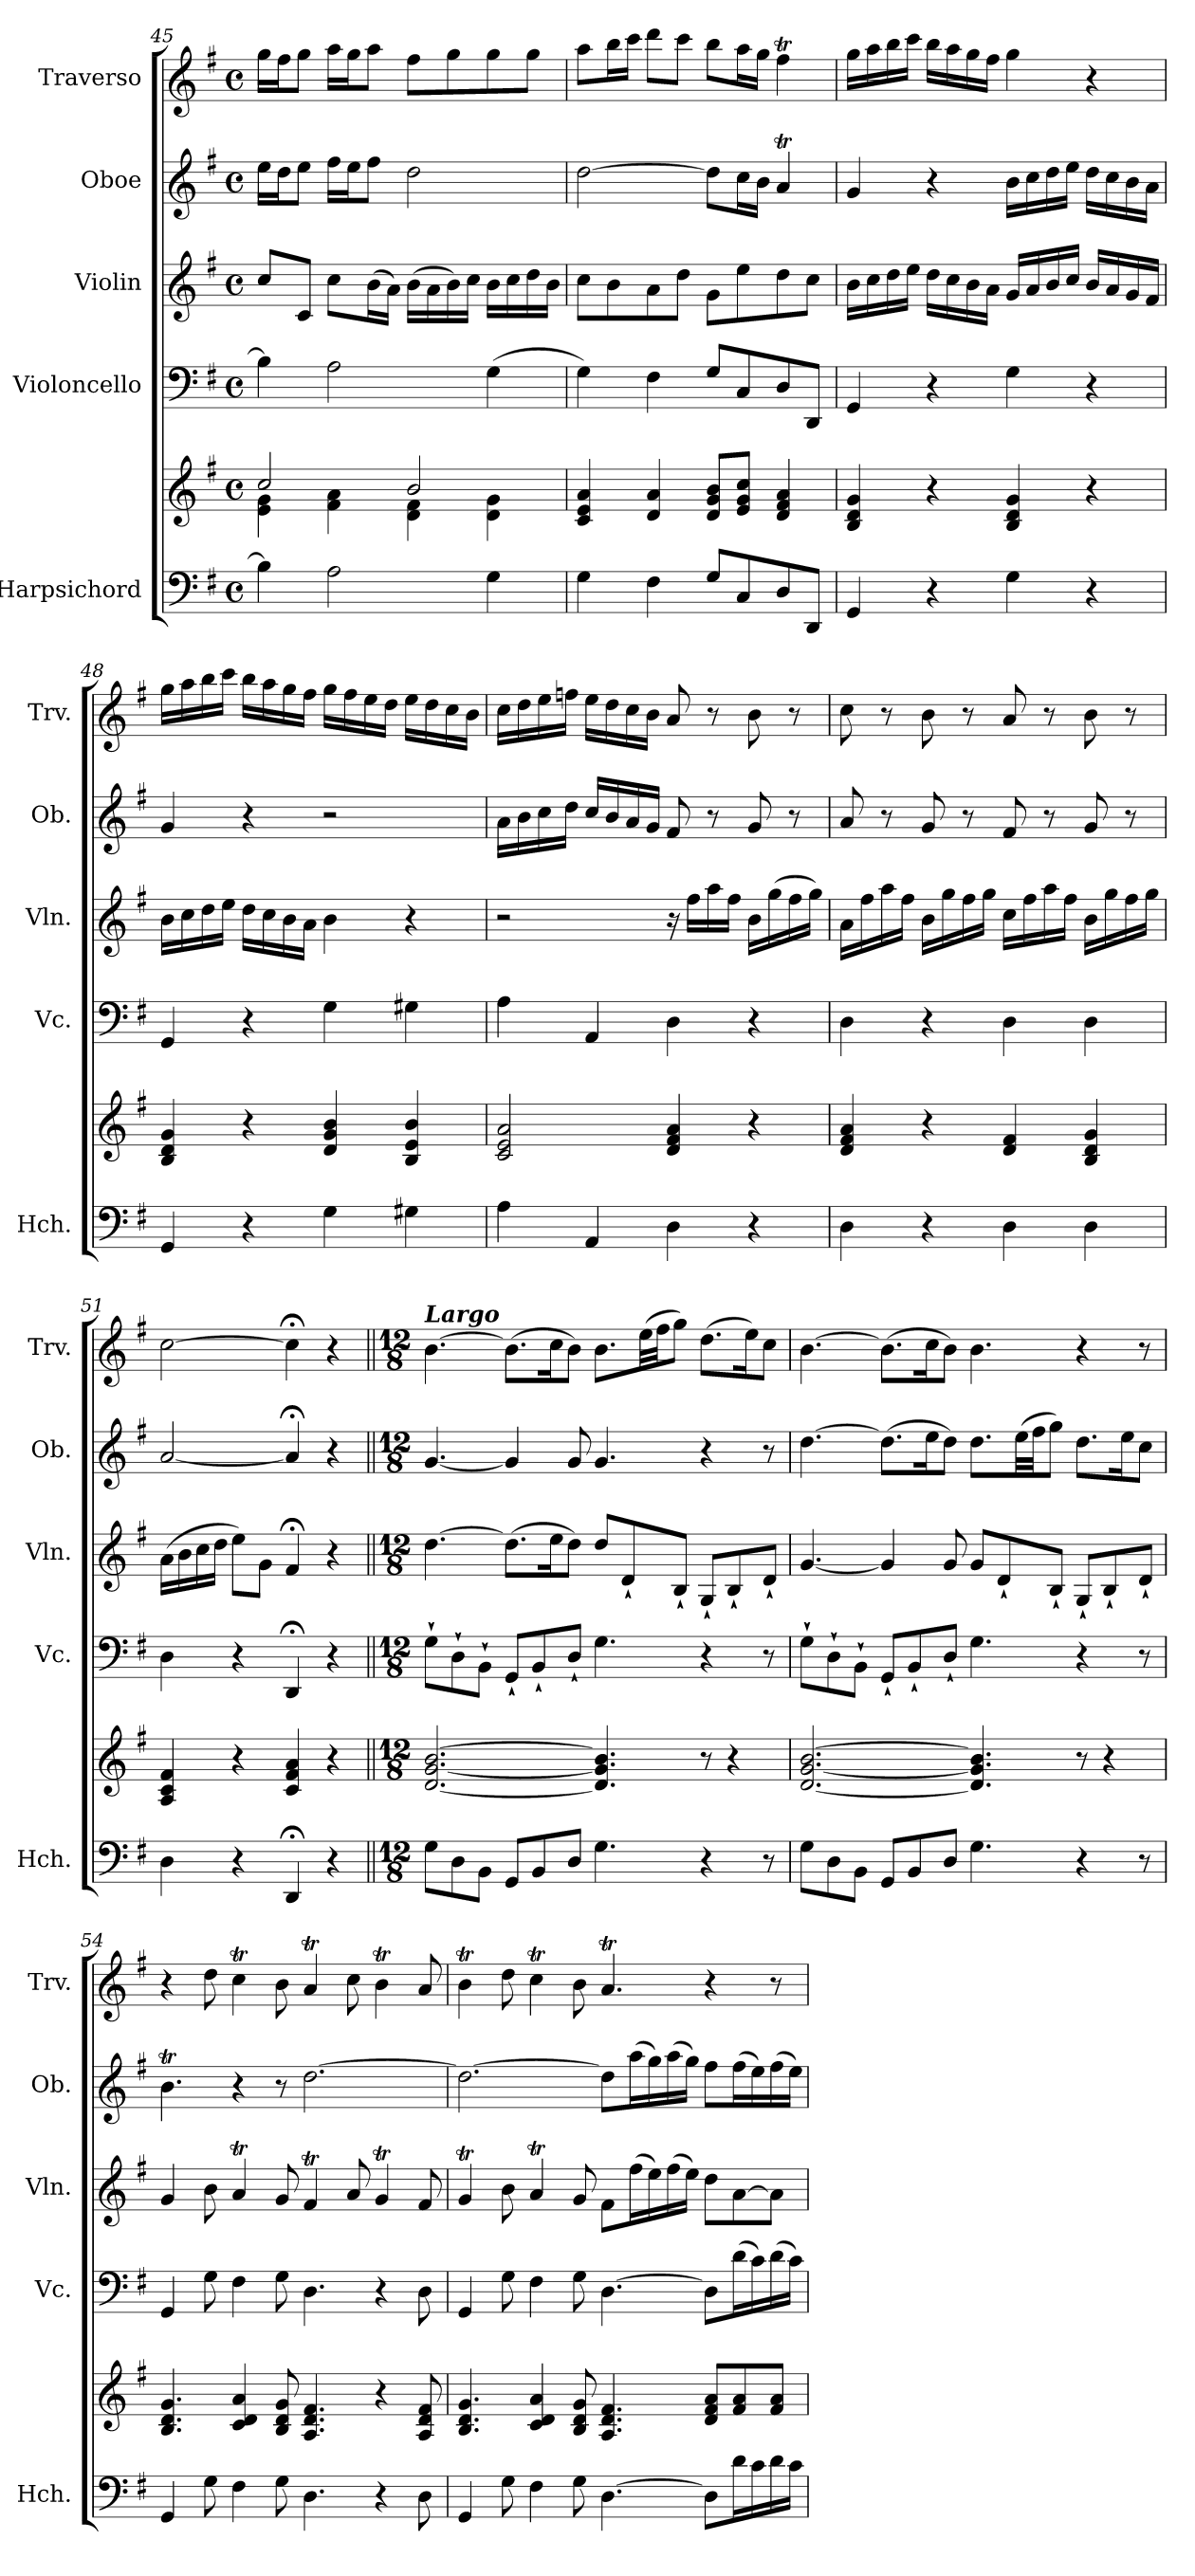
**kern	**kern	**kern	**kern	**kern	**kern
*part5	*part5	*part4	*part3	*part2	*part1
*staff6	*staff5	*staff4	*staff3	*staff2	*staff1
*I"Harpsichord	*	*I"Violoncello	*I"Violin	*I"Oboe	*I"Traverso
*I'Hch.	*	*I'Vc.	*I'Vln.	*I'Ob.	*I'Trv.
*clefF4	*clefG2	*clefF4	*clefG2	*clefG2	*clefG2
*k[f#]	*k[f#]	*k[f#]	*k[f#]	*k[f#]	*k[f#]
*M4/4	*M4/4	*M4/4	*M4/4	*M4/4	*M4/4
*met(c)	*met(c)	*met(c)	*met(c)	*met(c)	*met(c)
=45	=45	=45	=45	=45	=45
*	*^	*	*	*	*
4B\]	2cc/	4e\ 4g\	4B\]	8cc/L	16ee\LL	16gg\LL
.	.	.	.	.	16dd\J	16ff#\J
.	.	.	.	8c/J	8ee\J	8gg\J
2A\	.	4f#\ 4a\	2A\	8cc\L	16ff#\LL	16aa\LL
.	.	.	.	.	16ee\J	16gg\J
.	.	.	.	(16b\L	8ff#\J	8aa\J
.	.	.	.	16a\JJ)	.	.
.	2b/	4d\ 4f#\	.	(16b\LL	2dd\	8ff#\L
.	.	.	.	16a\	.	.
.	.	.	.	16b\)	.	8gg\
.	.	.	.	16cc\JJ	.	.
4G\	.	4d\ 4g\	(4G\	16b\LL	.	8gg\
.	.	.	.	16cc\	.	.
.	.	.	.	16dd\	.	8gg\J
.	.	.	.	16b\JJ	.	.
*	*v	*v	*	*	*	*
!!LO:LB:g=z
=46	=46	=46	=46	=46	=46
4G\	4c/ 4e/ 4a/	4G\)	8cc\L	[2dd\	8aa\L
.	.	.	8b\	.	16bb\L
.	.	.	.	.	16ccc\JJ
4F#\	4d/ 4a/	4F#\	8a\	.	8ddd\L
.	.	.	8dd\J	.	8ccc\J
8G/L	8d/ 8g/ 8b/L	8G/L	8g\L	8dd\L]	8bb\L
8C/	8e/ 8g/ 8cc/J	8C/	8ee\	16cc\L	16aa\L
.	.	.	.	16b\JJ	16gg\JJ
8D/	4d/ 4f#/ 4a/	8D/	8dd\	4aT/	4ff#t\
8DD/J	.	8DD/J	8cc\J	.	.
=47	=47	=47	=47	=47	=47
4GG/	4B/ 4d/ 4g/	4GG/	16b\LL	4g/	16gg\LL
.	.	.	16cc\	.	16aa\
.	.	.	16dd\	.	16bb\
.	.	.	16ee\JJ	.	16ccc\JJ
4r	4r	4r	16dd\LL	4r	16bb\LL
.	.	.	16cc\	.	16aa\
.	.	.	16b\	.	16gg\
.	.	.	16a\JJ	.	16ff#\JJ
4G\	4B/ 4d/ 4g/	4G\	16g/LL	16b\LL	4gg\
.	.	.	16a/	16cc\	.
.	.	.	16b/	16dd\	.
.	.	.	16cc/JJ	16ee\JJ	.
4r	4r	4r	16b/LL	16dd\LL	4r
.	.	.	16a/	16cc\	.
.	.	.	16g/	16b\	.
.	.	.	16f#/JJ	16a\JJ	.
=48	=48	=48	=48	=48	=48
4GG/	4B/ 4d/ 4g/	4GG/	16b\LL	4g/	16gg\LL
.	.	.	16cc\	.	16aa\
.	.	.	16dd\	.	16bb\
.	.	.	16ee\JJ	.	16ccc\JJ
4r	4r	4r	16dd\LL	4r	16bb\LL
.	.	.	16cc\	.	16aa\
.	.	.	16b\	.	16gg\
.	.	.	16a\JJ	.	16ff#\JJ
4G\	4d/ 4g/ 4b/	4G\	4b\	2r	16gg\LL
.	.	.	.	.	16ff#\
.	.	.	.	.	16ee\
.	.	.	.	.	16dd\JJ
4G#X\	4B/ 4e/ 4b/	4G#X\	4r	.	16ee\LL
.	.	.	.	.	16dd\
.	.	.	.	.	16cc\
.	.	.	.	.	16b\JJ
=49	=49	=49	=49	=49	=49
4A\	2c/ 2e/ 2a/	4A\	2r	16a\LL	16cc\LL
.	.	.	.	16b\	16dd\
.	.	.	.	16cc\	16ee\
.	.	.	.	16dd\JJ	16ffn\JJ
4AA/	.	4AA/	.	16cc/LL	16ee\LL
.	.	.	.	16b/	16dd\
.	.	.	.	16a/	16cc\
.	.	.	.	16g/JJ	16b\JJ
4D\	4d/ 4f#/ 4a/	4D\	16r	8f#/	8a/
.	.	.	16ff#\LL	.	.
.	.	.	16aa\	8r	8r
.	.	.	16ff#\JJ	.	.
4r	4r	4r	16b\LL	8g/	8b\
.	.	.	(16gg\	.	.
.	.	.	16ff#\	8r	8r
.	.	.	16gg\JJ)	.	.
!!LO:PB:g=z
=50	=50	=50	=50	=50	=50
4D\	4d/ 4f#/ 4a/	4D\	16a\LL	8a/	8cc\
.	.	.	16ff#\	.	.
.	.	.	16aa\	8r	8r
.	.	.	16ff#\JJ	.	.
4r	4r	4r	16b\LL	8g/	8b\
.	.	.	16gg\	.	.
.	.	.	16ff#\	8r	8r
.	.	.	16gg\JJ	.	.
4D\	4d/ 4f#/	4D\	16cc\LL	8f#/	8a/
.	.	.	16ff#\	.	.
.	.	.	16aa\	8r	8r
.	.	.	16ff#\JJ	.	.
4D\	4B/ 4d/ 4g/	4D\	16b\LL	8g/	8b\
.	.	.	16gg\	.	.
.	.	.	16ff#\	8r	8r
.	.	.	16gg\JJ	.	.
=51	=51	=51	=51	=51	=51
4D\	4A/ 4c/ 4f#/	4D\	(16a\LL	[2a/	[2cc\
.	.	.	16b\	.	.
.	.	.	16cc\	.	.
.	.	.	16dd\JJ	.	.
4r	4r	4r	8ee\L)	.	.
.	.	.	8g\J	.	.
4DD;</	4c/ 4f#/ 4a/	4DD;</	4f#;</	4a;</]	4cc;<\]
4r	4r	4r	4r	4r	4r
=52||	=52||	=52||	=52||	=52||	=52||
*M12/8	*M12/8	*M12/8	*M12/8	*M12/8	*M12/8
*	*	*	*	*	*MM75
!	!	!	!	!	!LO:TX:a:Bi:t=Largo
8G\L	[2.d/ [2.g/ [2.b/	8G`\L	[4.dd\	[4.g/	[4.b\
8D\	.	8D`\	.	.	.
8BB\J	.	8BB`\J	.	.	.
8GG/L	.	8GG`/L	(8.dd\L]	4g/]	(8.b\L]
8BB/	.	8BB`/	.	.	.
.	.	.	16ee\K	.	16cc\K
8D/J	.	8D`/J	8dd\J)	8g/	8b\J)
4.G\	4.d/] 4.g/] 4.b/]	4.G\	8dd/L	4.g/	8.b\L
.	.	.	8d`/	.	.
.	.	.	.	.	(32ee\LL
.	.	.	.	.	32ff#\JJ
.	.	.	8B`/J	.	8gg\J)
4r	8r	4r	8G`/L	4r	(8.dd\L
.	4r	.	8B`/	.	.
.	.	.	.	.	16ee\K)
8r	.	8r	8d`/J	8r	8cc\J
=53	=53	=53	=53	=53	=53
8G\L	[2.d/ [2.g/ [2.b/	8G`\L	[4.g/	[4.dd\	[4.b\
8D\	.	8D`\	.	.	.
8BB\J	.	8BB`\J	.	.	.
8GG/L	.	8GG`/L	4g/]	(8.dd\L]	(8.b\L]
8BB/	.	8BB`/	.	.	.
.	.	.	.	16ee\K	16cc\K
8D/J	.	8D`/J	8g/	8dd\J)	8b\J)
4.G\	4.d/] 4.g/] 4.b/]	4.G\	8g/L	8.dd\L	4.b\
.	.	.	8d`/	.	.
.	.	.	.	(32ee\LL	.
.	.	.	.	32ff#\JJ	.
.	.	.	8B`/J	8gg\J)	.
4r	8r	4r	8G`/L	8.dd\L	4r
.	4r	.	8B`/	.	.
.	.	.	.	16ee\K	.
8r	.	8r	8d`/J	8cc\J	8r
!!LO:LB:g=z
=54	=54	=54	=54	=54	=54
4GG/	4.B/ 4.d/ 4.g/	4GG/	4g/	4.bt\	4r
8G\	.	8G\	8b\	.	8dd\
4F#\	4c/ 4d/ 4a/	4F#\	4aT/	4r	4ccT\
8G\	8B/ 8d/ 8g/	8G\	8g/	8r	8b\
4.D\	4.A/ 4.d/ 4.f#/	4.D\	4f#t/	[2.dd\	4aT/
.	.	.	8a/	.	8cc\
4r	4r	4r	4gT/	.	4bt\
8D\	8A/ 8d/ 8f#/	8D\	8f#/	.	8a/
=55	=55	=55	=55	=55	=55
4GG/	4.B/ 4.d/ 4.g/	4GG/	4gT/	2.dd\_	4bt\
8G\	.	8G\	8b\	.	8dd\
4F#\	4c/ 4d/ 4a/	4F#\	4aT/	.	4ccT\
8G\	8B/ 8d/ 8g/	8G\	8g/	.	8b\
[4.D\	4.A/ 4.d/ 4.f#/	[4.D\	8f#\L	8dd\L]	4.aT/
.	.	.	(16ff#\L	(16aa\L	.
.	.	.	16ee\)	16gg\)	.
.	.	.	(16ff#\	(16aa\	.
.	.	.	16ee\JJ)	16gg\JJ)	.
8D\L]	8d/ 8f#/ 8a/L	8D\L]	8dd\L	8ff#\L	4r
16d\L	8f#/ 8a/	(16d\L	[8a\	(16ff#\L	.
16c\	.	16c\)	.	16ee\)	.
16d\	8f#/ 8a/J	(16d\	8a\J]	(16ff#\	8r
16c\JJ	.	16c\JJ)	.	16ee\JJ)	.
=	=	=	=	=	=
*-	*-	*-	*-	*-	*-
